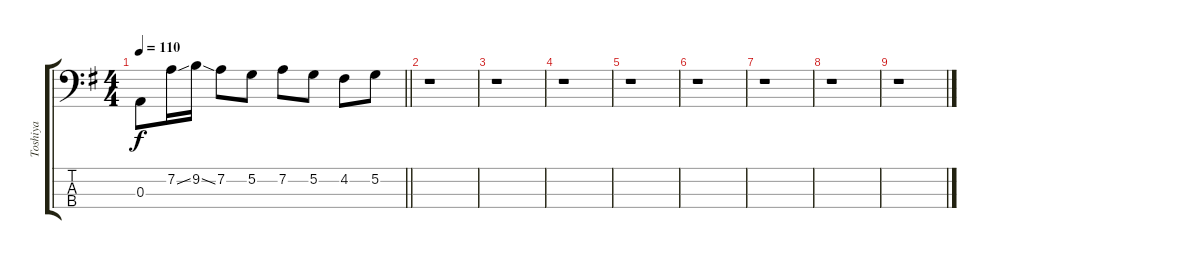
\track ("Toshiya" "Toshiya") {instrument electricbasspick}
\staff {score tabs}
\tuning (G2 D2 A1 E1) {hide}
\ts (4 4)
\tempo 110
\clef f4
\barLineRight lightlight
\ks g
0.3{t}.8{dy f} 7.2{ss}.16 9.2{ss}.16 7.2.8 5.2.8 7.2.8 5.2.8 4.2.8 5.2.8 |
r.1 |
r.1 |
r.1 |
r.1 |
r.1 |
r.1 |
r.1 |
r.1
